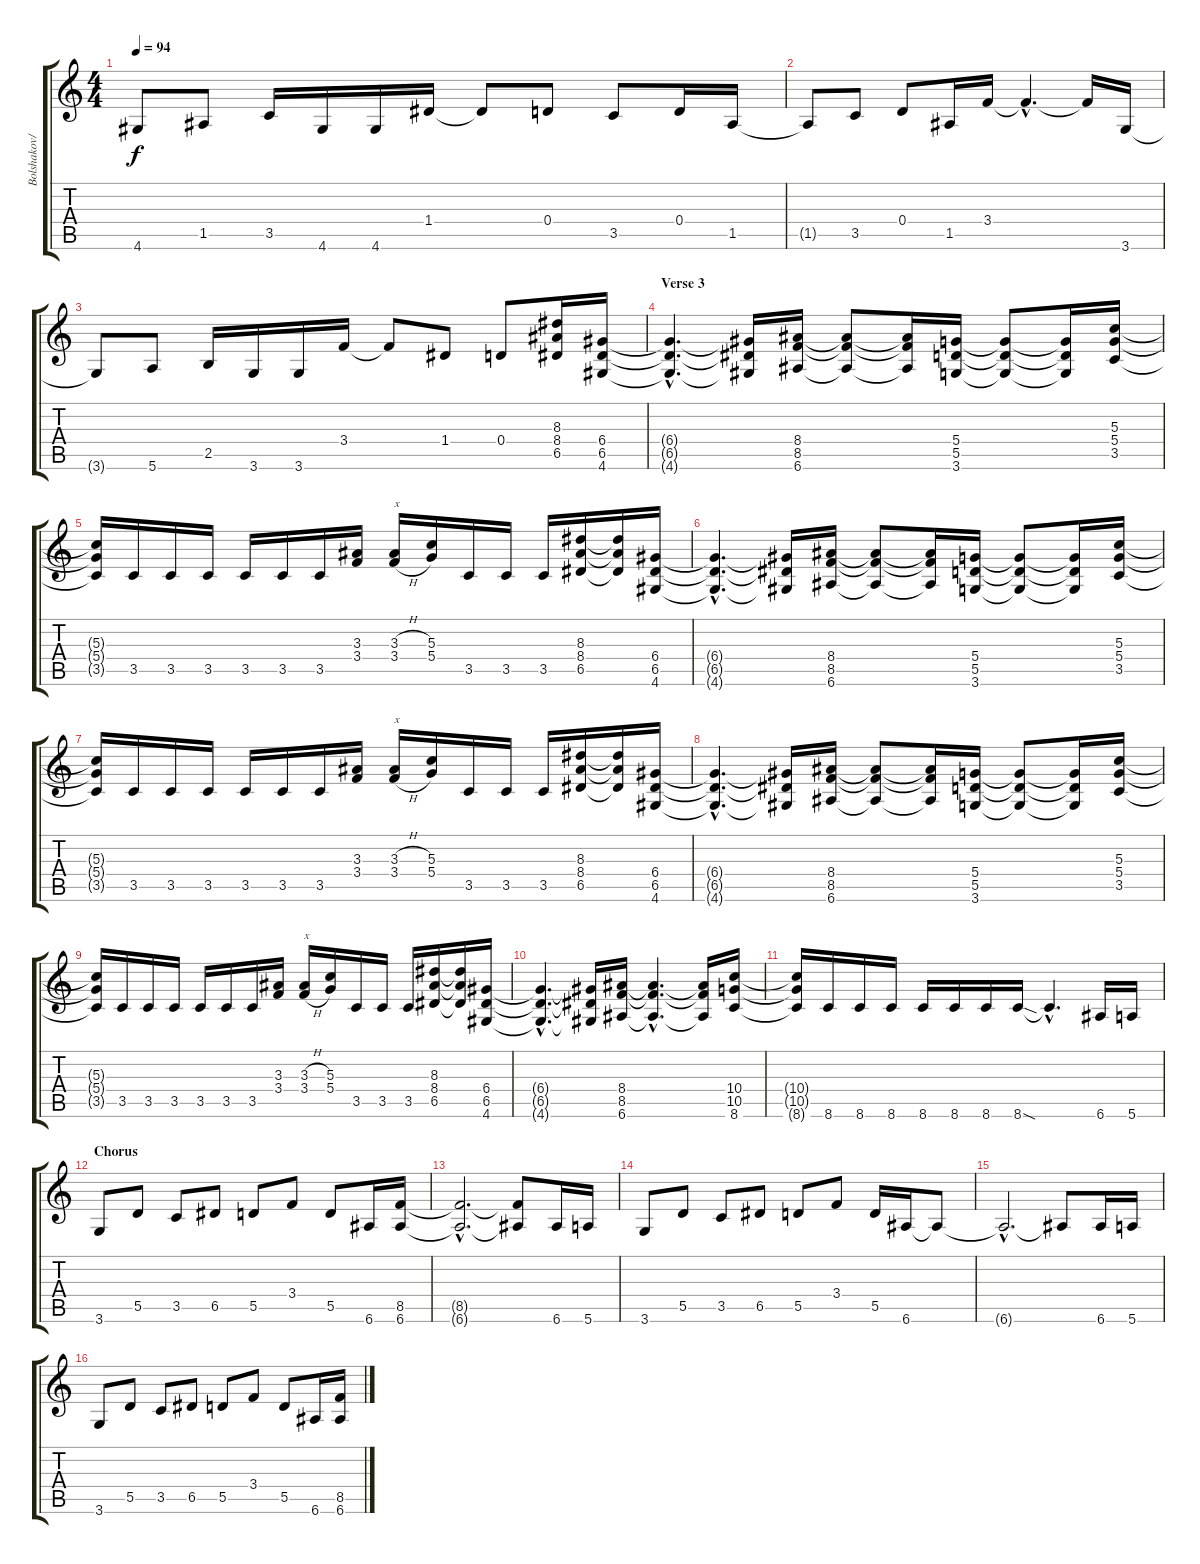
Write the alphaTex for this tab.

\track ("Bolshakov/Holstinin" "Bolshakov/") {instrument distortionguitar}
\staff {score tabs}
\tuning (E4 B3 G3 D3 A2 E2) {hide}
\ts (4 4)
\tempo 94
\clef g2
\ks c
4.6{t}.8{dy f} 1.5.8 3.5.16 4.6.16 4.6.16 1.4.16 1.4{t}.8 0.4.8 3.5.8 0.4.16 1.5.16 |
1.5{t}.8 3.5.8 0.4.8 1.5.16 3.4.16 3.4{hac t}.4{d} 3.4{t}.16 3.6.16 |
3.6{t}.8 5.6.8 2.5.16 3.6.16 3.6.16 3.4.16 3.4{t}.8 1.4.8 0.4.8 (8.3 8.4 6.5).16 (6.4 6.5 4.6).16 |
\section ("" "Verse 3")
(6.4{hac t} 6.5{hac t} 4.6{hac t}).4{d} (6.4{t} 6.5{t} 4.6{t}).16 (8.4 8.5 6.6).16 (8.4{t} 8.5{t} 6.6{t}).8 (8.4{t} 8.5{t} 6.6{t}).16 (5.4 5.5 3.6).16 (5.4{t} 5.5{t} 3.6{t}).8 (5.4{t} 5.5{t} 3.6{t}).16 (5.3 5.4 3.5).16 |
(5.3{t} 5.4{t} 3.5{t}).16 3.5.16 3.5.16 3.5.16 3.5.16 3.5.16 3.5.16 (3.3 3.4).16 (3.3{h} 3.4{h}).16{txt "x"} (5.3 5.4).16 3.5.16 3.5.16 3.5.16 (8.3 8.4 6.5).16 (8.3{t} 8.4{t} 6.5{t}).16 (6.4 6.5 4.6).16 |
(6.4{hac t} 6.5{hac t} 4.6{hac t}).4{d} (6.4{t} 6.5{t} 4.6{t}).16 (8.4 8.5 6.6).16 (8.4{t} 8.5{t} 6.6{t}).8 (8.4{t} 8.5{t} 6.6{t}).16 (5.4 5.5 3.6).16 (5.4{t} 5.5{t} 3.6{t}).8 (5.4{t} 5.5{t} 3.6{t}).16 (5.3 5.4 3.5).16 |
(5.3{t} 5.4{t} 3.5{t}).16 3.5.16 3.5.16 3.5.16 3.5.16 3.5.16 3.5.16 (3.3 3.4).16 (3.3{h} 3.4{h}).16{txt "x"} (5.3 5.4).16 3.5.16 3.5.16 3.5.16 (8.3 8.4 6.5).16 (8.3{t} 8.4{t} 6.5{t}).16 (6.4 6.5 4.6).16 |
(6.4{hac t} 6.5{hac t} 4.6{hac t}).4{d} (6.4{t} 6.5{t} 4.6{t}).16 (8.4 8.5 6.6).16 (8.4{t} 8.5{t} 6.6{t}).8 (8.4{t} 8.5{t} 6.6{t}).16 (5.4 5.5 3.6).16 (5.4{t} 5.5{t} 3.6{t}).8 (5.4{t} 5.5{t} 3.6{t}).16 (5.3 5.4 3.5).16 |
(5.3{t} 5.4{t} 3.5{t}).16 3.5.16 3.5.16 3.5.16 3.5.16 3.5.16 3.5.16 (3.3 3.4).16 (3.3{h} 3.4{h}).16{txt "x"} (5.3 5.4).16 3.5.16 3.5.16 3.5.16 (8.3 8.4 6.5).16 (8.3{t} 8.4{t} 6.5{t}).16 (6.4 6.5 4.6).16 |
(6.4{hac t} 6.5{hac t} 4.6{hac t}).4{d} (6.4{t} 6.5{t} 4.6{t}).16 (8.4 8.5 6.6).16 (8.4{hac t} 8.5{hac t} 6.6{hac t}).4{d} (8.4{t} 8.5{t} 6.6{t}).16 (10.4 10.5 8.6).16 |
(10.4{t} 10.5{t} 8.6{t}).16 8.6.16 8.6.16 8.6.16 8.6.16 8.6.16 8.6.16 8.6{sod}.16 8.6{hac t}.4{d} 6.6.16 5.6.16 |
\section ("" "Chorus")
3.6.8 5.5.8 3.5.8 6.5.8 5.5.8 3.4.8 5.5.8 6.6.16 (8.5 6.6).16 |
(8.5{hac t} 6.6{hac t}).2{d} (8.5{t} 6.6{t}).8 6.6.16 5.6.16 |
3.6.8 5.5.8 3.5.8 6.5.8 5.5.8 3.4.8 5.5.16 6.6.16 6.6{t}.8 |
6.6{hac t}.2{d} 6.6{t}.8 6.6.16 5.6.16 |
3.6.8 5.5.8 3.5.8 6.5.8 5.5.8 3.4.8 5.5.8 6.6.16 (8.5 6.6).16
